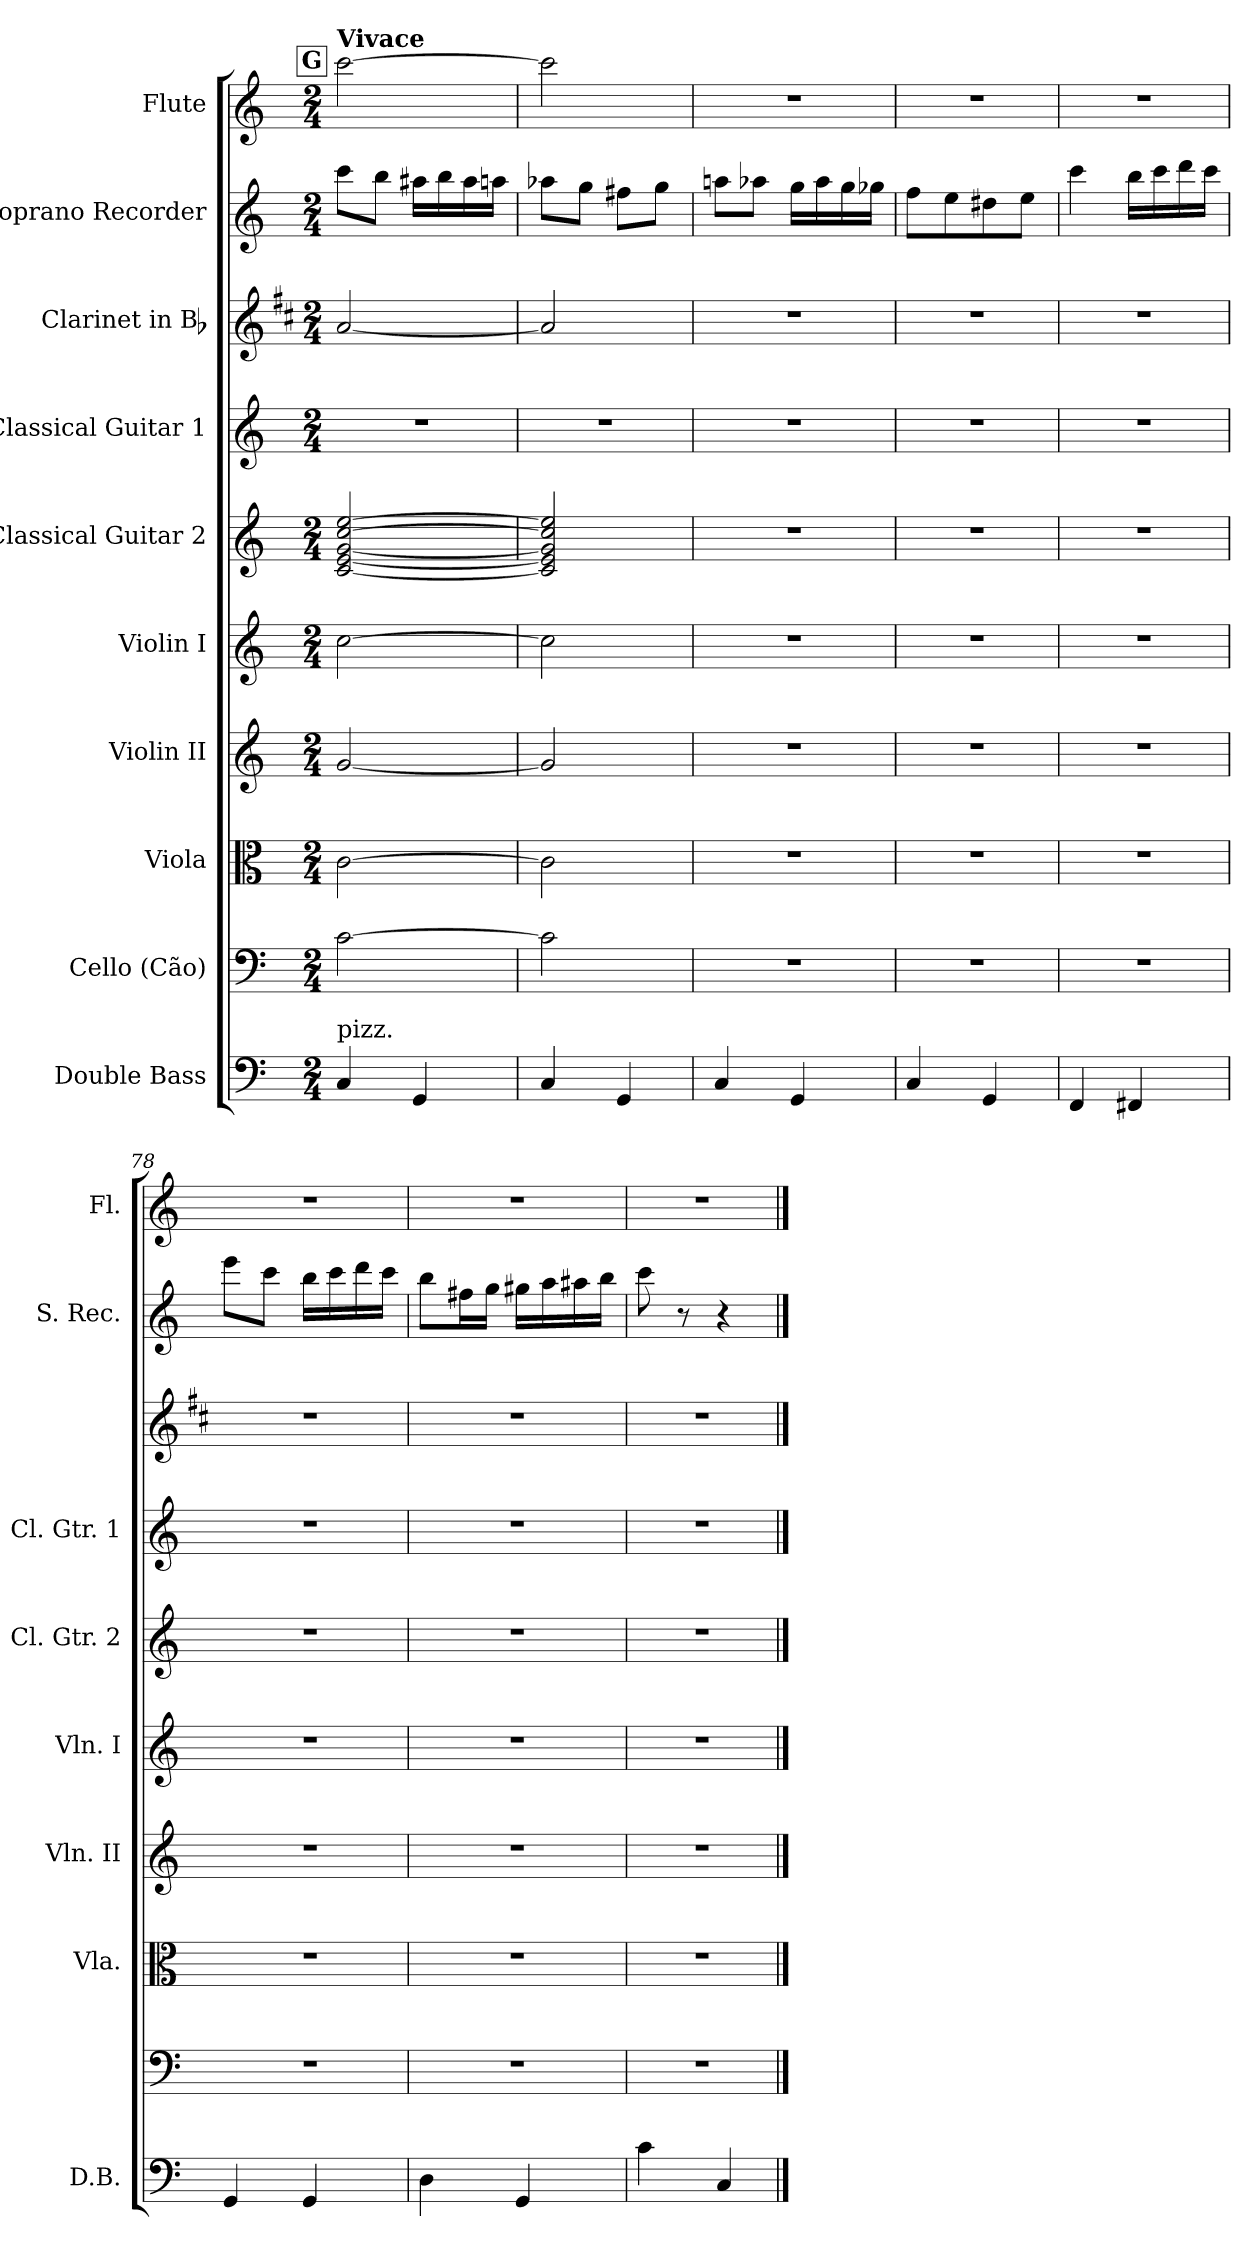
**kern	**kern	**kern	**kern	**kern	**kern	**kern	**kern	**kern	**kern
*part10	*part9	*part8	*part7	*part6	*part5	*part4	*part3	*part2	*part1
*staff10	*staff9	*staff8	*staff7	*staff6	*staff5	*staff4	*staff3	*staff2	*staff1
*I"Double Bass	*I"Cello (Cão)	*I"Viola	*I"Violin II	*I"Violin I	*I"Classical Guitar 2	*I"Classical Guitar 1	*I"Clarinet in Bb	*I"Soprano Recorder	*I"Flute
*I'D.B.	*	*I'Vla.	*I'Vln. II	*I'Vln. I	*I'Cl. Gtr. 2	*I'Cl. Gtr. 1	*	*I'S. Rec.	*I'Fl.
*clefF4	*clefF4	*clefC3	*clefG2	*clefG2	*clefG2	*clefG2	*clefG2	*clefG2	*clefG2
*ITrd7c12	*	*	*	*	*ITrd7c12	*ITrd7c12	*ITrd1c2	*ITrd-7c-12	*
*k[]	*k[]	*k[]	*k[]	*k[]	*k[]	*k[]	*k[]	*k[]	*k[]
*C:	*C:	*C:	*C:	*C:	*C:	*C:	*C:	*C:	*C:
*M2/4	*M2/4	*M2/4	*M2/4	*M2/4	*M2/4	*M2/4	*M2/4	*M2/4	*M2/4
!!LO:REH:place=s1:a:B:fs=12:t=G
=73	=73	=73	=73	=73	=73	=73	=73	=73	=73
!	!	!	!	!	!	!	!	!	!LO:TX:a:B:t=Vivace
!LO:TX:a:t=pizz.	!	!	!	!	!	!	!	!	!
4CC/	[2c\	[2c\	[2g/	[2cc\	[2C/ [2E/ [2G/ [2c/ [2e/	2r	[2g/	8cccc\L	[2ccc\
.	.	.	.	.	.	.	.	8bbb\J	.
4GGG/	.	.	.	.	.	.	.	16aaa#X\LL	.
.	.	.	.	.	.	.	.	16bbb\	.
.	.	.	.	.	.	.	.	16aaa#\	.
.	.	.	.	.	.	.	.	16aaan\JJ	.
=74	=74	=74	=74	=74	=74	=74	=74	=74	=74
4CC/	2c\]	2c\]	2g/]	2cc\]	2C/] 2E/] 2G/] 2c/] 2e/]	2r	2g/]	8aaa-X\L	2ccc\]
.	.	.	.	.	.	.	.	8ggg\J	.
4GGG/	.	.	.	.	.	.	.	8fff#X\L	.
.	.	.	.	.	.	.	.	8ggg\J	.
!!LO:PB:g=z
=75	=75	=75	=75	=75	=75	=75	=75	=75	=75
4CC/	2r	2r	2r	2r	2r	2r	2r	8aaani\L	2r
.	.	.	.	.	.	.	.	8aaa-X\J	.
4GGG/	.	.	.	.	.	.	.	16ggg\LL	.
.	.	.	.	.	.	.	.	16aaa-\	.
.	.	.	.	.	.	.	.	16ggg\	.
.	.	.	.	.	.	.	.	16ggg-X\JJ	.
=76	=76	=76	=76	=76	=76	=76	=76	=76	=76
4CC/	2r	2r	2r	2r	2r	2r	2r	8fff\L	2r
.	.	.	.	.	.	.	.	8eee\	.
4GGG/	.	.	.	.	.	.	.	8ddd#X\	.
.	.	.	.	.	.	.	.	8eee\J	.
=77	=77	=77	=77	=77	=77	=77	=77	=77	=77
4FFF/	2r	2r	2r	2r	2r	2r	2r	4cccc\	2r
4FFF#X/	.	.	.	.	.	.	.	16bbb\LL	.
.	.	.	.	.	.	.	.	16cccc\	.
.	.	.	.	.	.	.	.	16dddd\	.
.	.	.	.	.	.	.	.	16cccc\JJ	.
=78	=78	=78	=78	=78	=78	=78	=78	=78	=78
4GGG/	2r	2r	2r	2r	2r	2r	2r	8eeee\L	2r
.	.	.	.	.	.	.	.	8cccc\J	.
4GGG/	.	.	.	.	.	.	.	16bbb\LL	.
.	.	.	.	.	.	.	.	16cccc\	.
.	.	.	.	.	.	.	.	16dddd\	.
.	.	.	.	.	.	.	.	16cccc\JJ	.
=79	=79	=79	=79	=79	=79	=79	=79	=79	=79
4DD\	2r	2r	2r	2r	2r	2r	2r	8bbb\L	2r
.	.	.	.	.	.	.	.	16fff#X\L	.
.	.	.	.	.	.	.	.	16ggg\JJ	.
4GGG/	.	.	.	.	.	.	.	16ggg#X\LL	.
.	.	.	.	.	.	.	.	16aaa\	.
.	.	.	.	.	.	.	.	16aaa#X\	.
.	.	.	.	.	.	.	.	16bbb\JJ	.
=80	=80	=80	=80	=80	=80	=80	=80	=80	=80
4C\	2r	2r	2r	2r	2r	2r	2r	8cccc\	2r
.	.	.	.	.	.	.	.	8r	.
4CC/	.	.	.	.	.	.	.	4r	.
==	==	==	==	==	==	==	==	==	==
*-	*-	*-	*-	*-	*-	*-	*-	*-	*-
